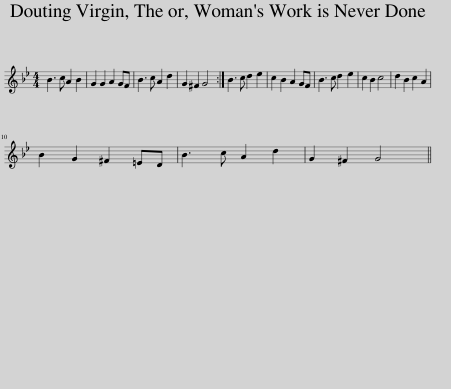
X:1
L:1/8
M:4/4
I:linebreak $
K:Gmin
V:1 treble
V:1
 B3 c A2 B2 | G2 G2 A2 GF | B3 c A2 d2 | G2 ^F2 G4 :| B3 c d2 e2 | %5
 c2 B2 A2 GF | B3 c d2 e2 | c2 B2 c4 | d2 B2 c2 A2 |$ B2 G2 ^F2 =ED | %10
 B3 c A2 d2 | G2 ^F2 G4 || %12
